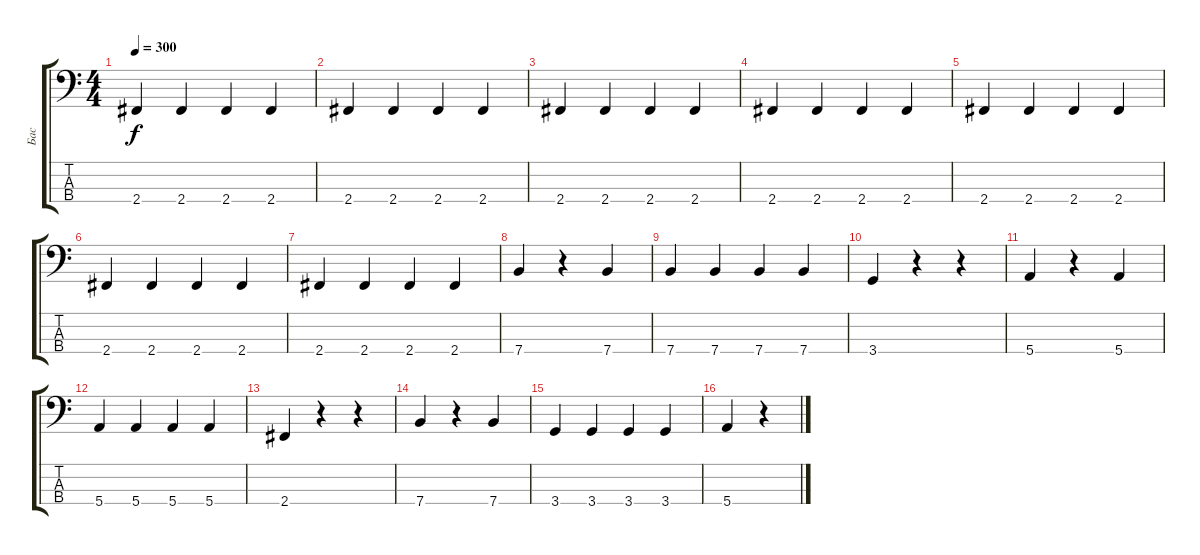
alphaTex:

\track ("Бас" "Бас") {instrument electricbassfinger}
\staff {score tabs}
\tuning (G2 D2 A1 E1) {hide}
\ts (4 4)
\tempo 300
\clef f4
\ks c
2.4.4{dy f} 2.4.4 2.4.4 2.4.4 |
2.4.4 2.4.4 2.4.4 2.4.4 |
2.4.4 2.4.4 2.4.4 2.4.4 |
2.4.4 2.4.4 2.4.4 2.4.4 |
2.4.4 2.4.4 2.4.4 2.4.4 |
2.4.4 2.4.4 2.4.4 2.4.4 |
2.4.4 2.4.4 2.4.4 2.4.4 |
7.4.4 r.4 7.4.4 |
7.4.4 7.4.4 7.4.4 7.4.4 |
3.4.4 r.4 r.4 |
5.4.4 r.4 5.4.4 |
5.4.4 5.4.4 5.4.4 5.4.4 |
2.4.4 r.4 r.4 |
7.4.4 r.4 7.4.4 |
3.4.4 3.4.4 3.4.4 3.4.4 |
5.4.4 r.4
